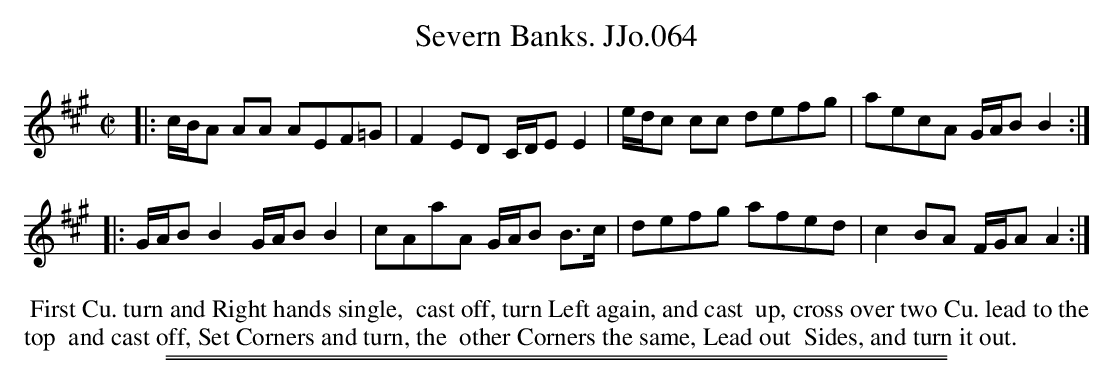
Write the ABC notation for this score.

X:1
T: Severn Banks. JJo.064
M:C|
L:1/8
K:A
|:\
c/B/A AA AEF=G | F2ED C/D/EE2 |\
e/d/c cc defg | aecA G/A/BB2 :|
|:\
G/A/BB2 G/A/BB2 | cAaA G/A/B B>c |\
defg afed | c2BA F/G/AA2 :|
